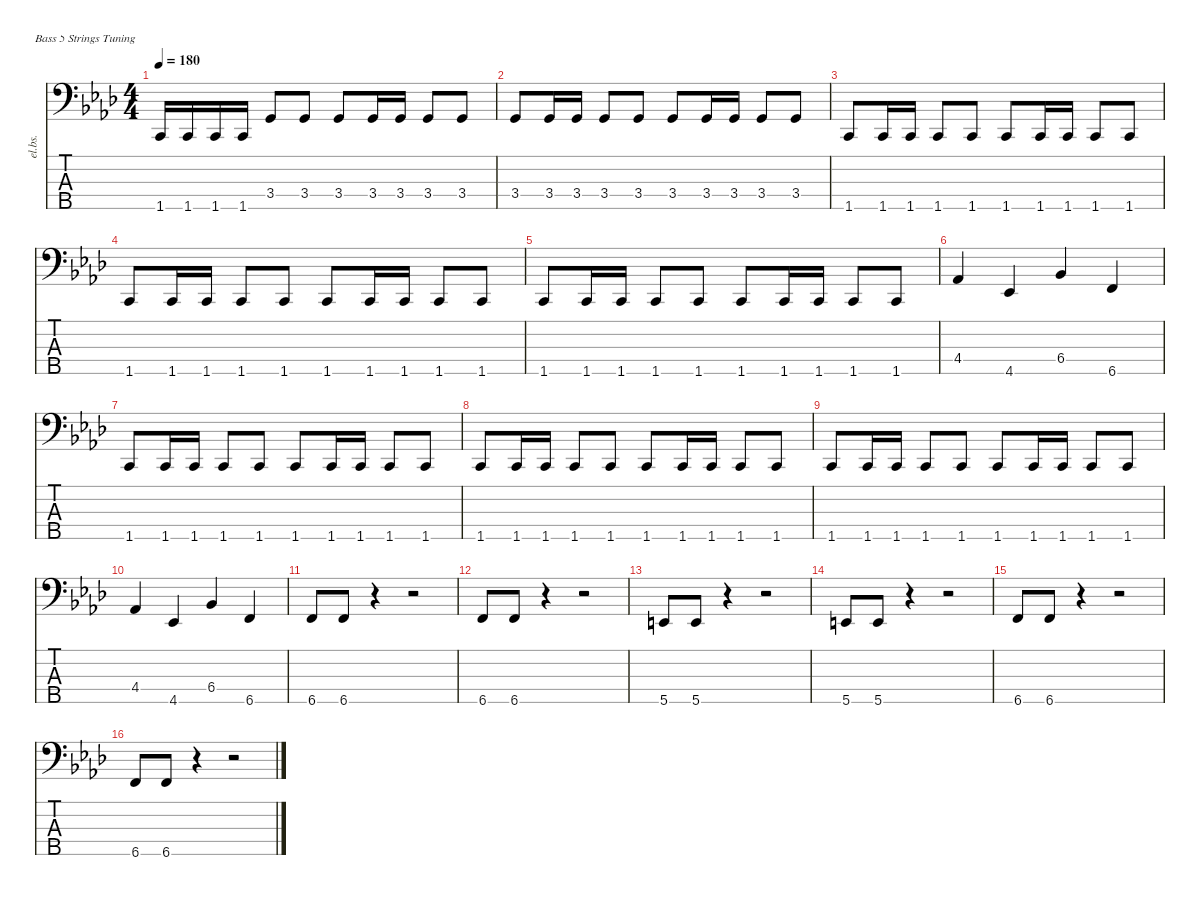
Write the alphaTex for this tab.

\defaultSystemsLayout 4
\hideDynamics
\bracketExtendMode nobrackets
\otherSystemsTrackNameOrientation horizontal
\track ("Bass" "el.bs.") {instrument electricbasspick}
\staff {score tabs}
\tuning (G2 D2 A1 E1 B0)
\ts (4 4)
\tempo 180
\clef f4
\ks fminor
1.5{acc forcenatural}.16{dy f beam Up} 1.5{acc forcenatural}.16{beam Up} 1.5{acc forcenatural}.16{beam Up} 1.5{acc forcenatural}.16{beam Up} 3.4{acc forcenatural}.8{beam Up} 3.4{acc forcenatural}.8{beam Up} 3.4{acc forcenatural}.8{beam Up} 3.4{acc forcenatural}.16{beam Up} 3.4{acc forcenatural}.16{beam Up} 3.4{acc forcenatural}.8{beam Up} 3.4{acc forcenatural}.8{beam Up} |
3.4{acc forcenatural}.8{beam Up} 3.4{acc forcenatural}.16{beam Up} 3.4{acc forcenatural}.16{beam Up} 3.4{acc forcenatural}.8{beam Up} 3.4{acc forcenatural}.8{beam Up} 3.4{acc forcenatural}.8{beam Up} 3.4{acc forcenatural}.16{beam Up} 3.4{acc forcenatural}.16{beam Up} 3.4{acc forcenatural}.8{beam Up} 3.4{acc forcenatural}.8{beam Up} |
1.5{acc forcenatural}.8{beam Up} 1.5{acc forcenatural}.16{beam Up} 1.5{acc forcenatural}.16{beam Up} 1.5{acc forcenatural}.8{beam Up} 1.5{acc forcenatural}.8{beam Up} 1.5{acc forcenatural}.8{beam Up} 1.5{acc forcenatural}.16{beam Up} 1.5{acc forcenatural}.16{beam Up} 1.5{acc forcenatural}.8{beam Up} 1.5{acc forcenatural}.8{beam Up} |
1.5{acc forcenatural}.8{beam Up} 1.5{acc forcenatural}.16{beam Up} 1.5{acc forcenatural}.16{beam Up} 1.5{acc forcenatural}.8{beam Up} 1.5{acc forcenatural}.8{beam Up} 1.5{acc forcenatural}.8{beam Up} 1.5{acc forcenatural}.16{beam Up} 1.5{acc forcenatural}.16{beam Up} 1.5{acc forcenatural}.8{beam Up} 1.5{acc forcenatural}.8{beam Up} |
1.5{acc forcenatural}.8{beam Up} 1.5{acc forcenatural}.16{beam Up} 1.5{acc forcenatural}.16{beam Up} 1.5{acc forcenatural}.8{beam Up} 1.5{acc forcenatural}.8{beam Up} 1.5{acc forcenatural}.8{beam Up} 1.5{acc forcenatural}.16{beam Up} 1.5{acc forcenatural}.16{beam Up} 1.5{acc forcenatural}.8{beam Up} 1.5{acc forcenatural}.8{beam Up} |
4.4{acc b}.4 4.5{acc b}.4 6.4{acc b}.4 6.5{acc forcenatural}.4{beam Up} |
1.5{acc forcenatural}.8{beam Up} 1.5{acc forcenatural}.16{beam Up} 1.5{acc forcenatural}.16{beam Up} 1.5{acc forcenatural}.8{beam Up} 1.5{acc forcenatural}.8{beam Up} 1.5{acc forcenatural}.8{beam Up} 1.5{acc forcenatural}.16{beam Up} 1.5{acc forcenatural}.16{beam Up} 1.5{acc forcenatural}.8{beam Up} 1.5{acc forcenatural}.8{beam Up} |
1.5{acc forcenatural}.8{beam Up} 1.5{acc forcenatural}.16{beam Up} 1.5{acc forcenatural}.16{beam Up} 1.5{acc forcenatural}.8{beam Up} 1.5{acc forcenatural}.8{beam Up} 1.5{acc forcenatural}.8{beam Up} 1.5{acc forcenatural}.16{beam Up} 1.5{acc forcenatural}.16{beam Up} 1.5{acc forcenatural}.8{beam Up} 1.5{acc forcenatural}.8{beam Up} |
1.5{acc forcenatural}.8{beam Up} 1.5{acc forcenatural}.16{beam Up} 1.5{acc forcenatural}.16{beam Up} 1.5{acc forcenatural}.8{beam Up} 1.5{acc forcenatural}.8{beam Up} 1.5{acc forcenatural}.8{beam Up} 1.5{acc forcenatural}.16{beam Up} 1.5{acc forcenatural}.16{beam Up} 1.5{acc forcenatural}.8{beam Up} 1.5{acc forcenatural}.8{beam Up} |
4.4{acc b}.4 4.5{acc b}.4 6.4{acc b}.4 6.5{acc forcenatural}.4{beam Up} |
6.5{acc forcenatural}.8{beam Up} 6.5{acc forcenatural}.8{beam Up} r.4{beam Up} r.2{beam Up} |
6.5{acc forcenatural}.8{beam Up} 6.5{acc forcenatural}.8{beam Up} r.4{beam Up} r.2{beam Up} |
5.5{acc forcenatural}.8{beam Up} 5.5{acc forcenatural}.8{beam Up} r.4{beam Up} r.2{beam Up} |
5.5{acc forcenatural}.8{beam Up} 5.5{acc forcenatural}.8{beam Up} r.4{beam Up} r.2{beam Up} |
6.5{acc forcenatural}.8{beam Up} 6.5{acc forcenatural}.8{beam Up} r.4{beam Up} r.2{beam Up} |
6.5{acc forcenatural}.8{beam Up} 6.5{acc forcenatural}.8{beam Up} r.4{beam Up} r.2{beam Up}
